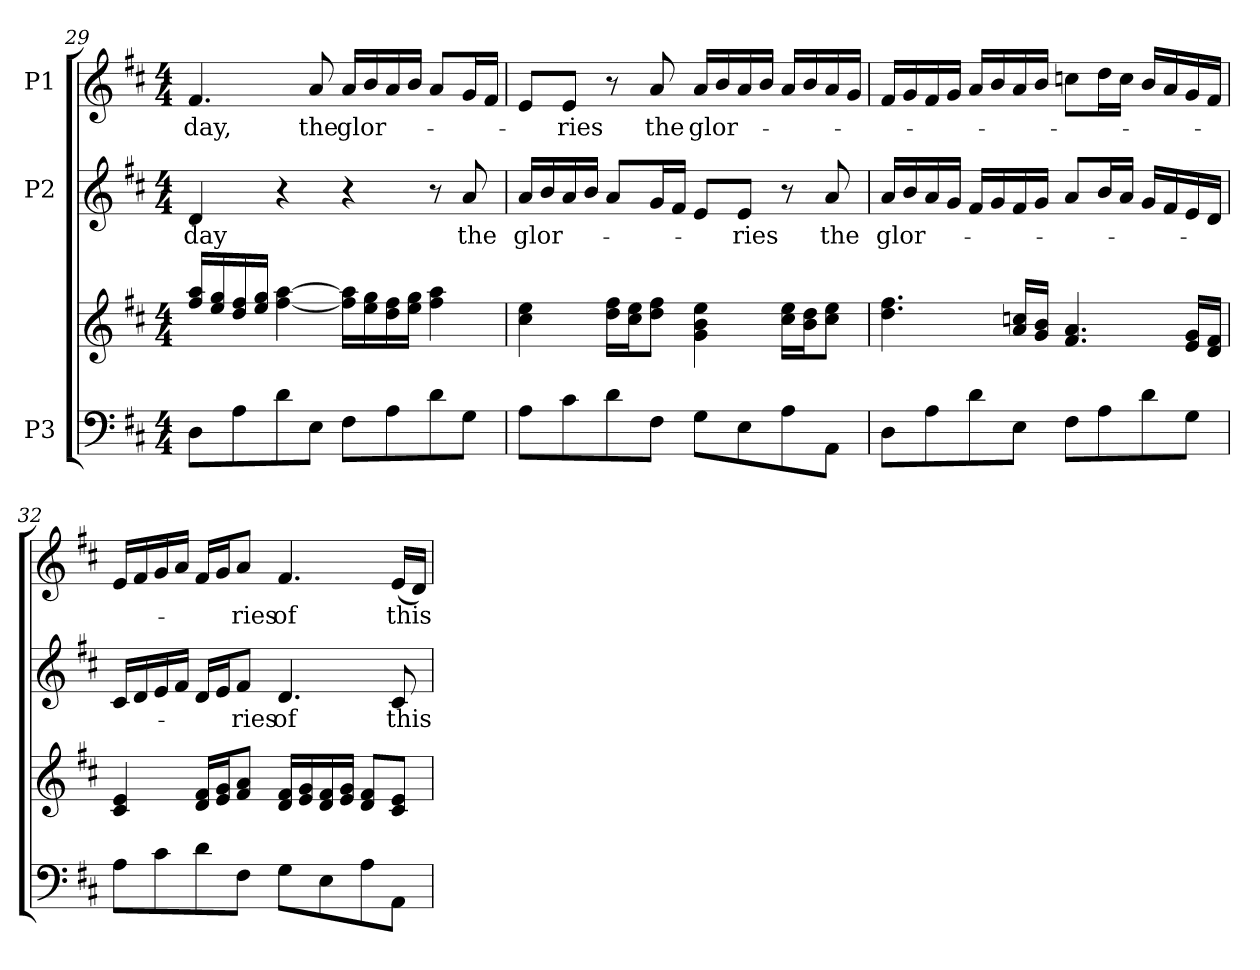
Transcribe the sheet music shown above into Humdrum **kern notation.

**kern	**kern	**kern	**text	**kern	**text
*part3	*part3	*part2	*part2	*part1	*part1
*staff4	*staff3	*staff2	*staff2	*staff1	*staff1
*I"P3	*	*I"P2	*	*I"P1	*
*clefF4	*clefG2	*clefG2	*	*clefG2	*
*k[f#c#]	*k[f#c#]	*k[f#c#]	*	*k[f#c#]	*
*D:	*D:	*D:	*	*D:	*
*M4/4	*M4/4	*M4/4	*	*M4/4	*
=29	=29	=29	=29	=29	=29
!	!	!	!LO:LY:b:color=#000000	!	!
!	!	!	!	!	!LO:LY:b:color=#000000
8Di\L	16ff#i\ 16aaiLL	4di/	day	4.f#i/	day,
.	16eei/ 16ggi	.	.	.	.
8Ai\	16ddi/ 16ff#i	.	.	.	.
.	16eei/ 16ggiJJ	.	.	.	.
8di\	[4ff#i\ [4aai	4r	.	.	.
!	!	!	!	!	!LO:LY:b:color=#000000
8Ei\J	.	.	.	8ai/	the
!	!	!	!	!	!LO:LY:b:color=#000000
8F#i\L	16ff#i\] 16aai]LL	4r	.	16ai/LL	glor-
.	16eei\ 16ggi	.	.	16bi/	.
8Ai\	16ddi\ 16ff#i	.	.	16ai/	.
.	16eei\ 16ggiJJ	.	.	16bi/JJ	.
8di\	4ff#i\ 4aai	8r	.	8ai/L	.
!	!	!	!LO:LY:b:color=#000000	!	!
8Gi\J	.	8ai/	the	16gi/L	.
.	.	.	.	16f#i/JJ	.
=30	=30	=30	=30	=30	=30
!	!	!	!LO:LY:b:color=#000000	!	!
8Ai\L	4cc#i\ 4eei	16ai/LL	glor-	8ei/L	.
.	.	16bi/	.	.	.
!	!	!	!	!	!LO:LY:b:color=#000000
8c#i\	.	16ai/	.	8ei/J	-ries
.	.	16bi/JJ	.	.	.
8di\	16ddi\ 16ff#iLL	8ai/L	.	8r	.
.	16cc#i\ 16eeiJ	.	.	.	.
!	!	!	!	!	!LO:LY:b:color=#000000
8F#i\J	8ddi\ 8ff#iJ	16gi/L	.	8ai/	the
.	.	16f#i/JJ	.	.	.
!	!	!	!	!	!LO:LY:b:color=#000000
8Gi\L	4gi\ 4bi 4eei	8ei/L	.	16ai/LL	glor-
.	.	.	.	16bi/	.
!	!	!	!LO:LY:b:color=#000000	!	!
8Ei\	.	8ei/J	-ries	16ai/	.
.	.	.	.	16bi/JJ	.
8Ai\	16cc#i\ 16eeiLL	8r	.	16ai/LL	.
.	16bi\ 16ddiJ	.	.	16bi/	.
!	!	!	!LO:LY:b:color=#000000	!	!
8AAi\J	8cc#i\ 8eeiJ	8ai/	the	16ai/	.
.	.	.	.	16gi/JJ	.
!!LO:PB:g=z
=31	=31	=31	=31	=31	=31
!	!	!	!LO:LY:b:color=#000000	!	!
8Di\L	4.ddi\ 4.ff#i	16ai/LL	glor-	16f#i/LL	.
.	.	16bi/	.	16gi/	.
8Ai\	.	16ai/	.	16f#i/	.
.	.	16gi/JJ	.	16gi/JJ	.
8di\	.	16f#i/LL	.	16ai/LL	.
.	.	16gi/	.	16bi/	.
8Ei\J	16ai/ 16ccniLL	16f#i/	.	16ai/	.
.	16gi/ 16biJJ	16gi/JJ	.	16bi/JJ	.
8F#i\L	4.f#i/ 4.ai	8ai/L	.	8ccni\L	.
8Ai\	.	16bi/L	.	16ddi\L	.
.	.	16ai/JJ	.	16cci\JJ	.
8di\	.	16gi/LL	.	16bi/LL	.
.	.	16f#i/	.	16ai/	.
8Gi\J	16ei/ 16giLL	16ei/	.	16gi/	.
.	16di/ 16f#iJJ	16di/JJ	.	16f#i/JJ	.
=32	=32	=32	=32	=32	=32
8Ai\L	4c#i/ 4ei	16c#i/LL	.	16ei/LL	.
.	.	16di/	.	16f#i/	.
8c#i\	.	16ei/	.	16gi/	.
.	.	16f#i/JJ	.	16ai/JJ	.
8di\	16di/ 16f#iLL	16di/LL	.	16f#i/LL	.
.	16ei/ 16giJ	16ei/J	.	16gi/J	.
!	!	!	!LO:LY:b:color=#000000	!	!
!	!	!	!	!	!LO:LY:b:color=#000000
8F#i\J	8f#i/ 8aiJ	8f#i/J	-ries	8ai/J	-ries
!	!	!	!LO:LY:b:color=#000000	!	!
!	!	!	!	!	!LO:LY:b:color=#000000
8Gi\L	16di/ 16f#iLL	4.di/	of	4.f#i/	of
.	16ei/ 16gi	.	.	.	.
8Ei\	16di/ 16f#i	.	.	.	.
.	16ei/ 16giJJ	.	.	.	.
8Ai\	8di/ 8f#iL	.	.	.	.
!	!	!	!LO:LY:b:color=#000000	!	!
!	!	!	!	!	!LO:LY:b:color=#000000
8AAi\J	8c#i/ 8eiJ	8c#i/	this	(16ei/LL	this
.	.	.	.	16di/JJ)	.
=	=	=	=	=	=
*-	*-	*-	*-	*-	*-
